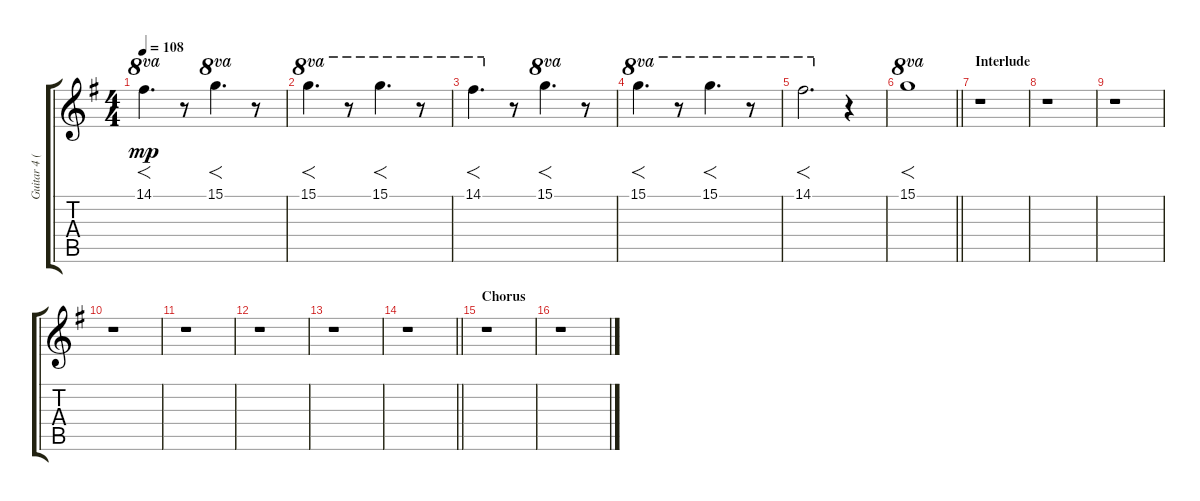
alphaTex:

\track ("Guitar 4 (clean)" "Guitar 4 (") {instrument electricguitarclean}
\staff {score tabs}
\tuning (E4 B3 G3 D3 A2 E2) {hide}
\ts (4 4)
\tempo 108
\clef g2
\ks eminor
14.1.4{f d ot 8va dy mp} r.8 15.1.4{f d ot 8va} r.8 |
15.1.4{f d ot 8va} r.8{ot 8va} 15.1.4{f d ot 8va} r.8{ot 8va} |
14.1.4{f d ot 8va} r.8 15.1.4{f d ot 8va} r.8 |
15.1.4{f d ot 8va} r.8{ot 8va} 15.1.4{f d ot 8va} r.8{ot 8va} |
14.1.2{f d ot 8va} r.4 |
\barLineRight lightlight
15.1.1{f ot 8va} |
\section ("" "Interlude")
r.1 |
r.1 |
r.1 |
r.1 |
r.1 |
r.1 |
r.1 |
\barLineRight lightlight
r.1 |
\section ("" "Chorus")
r.1 |
r.1
